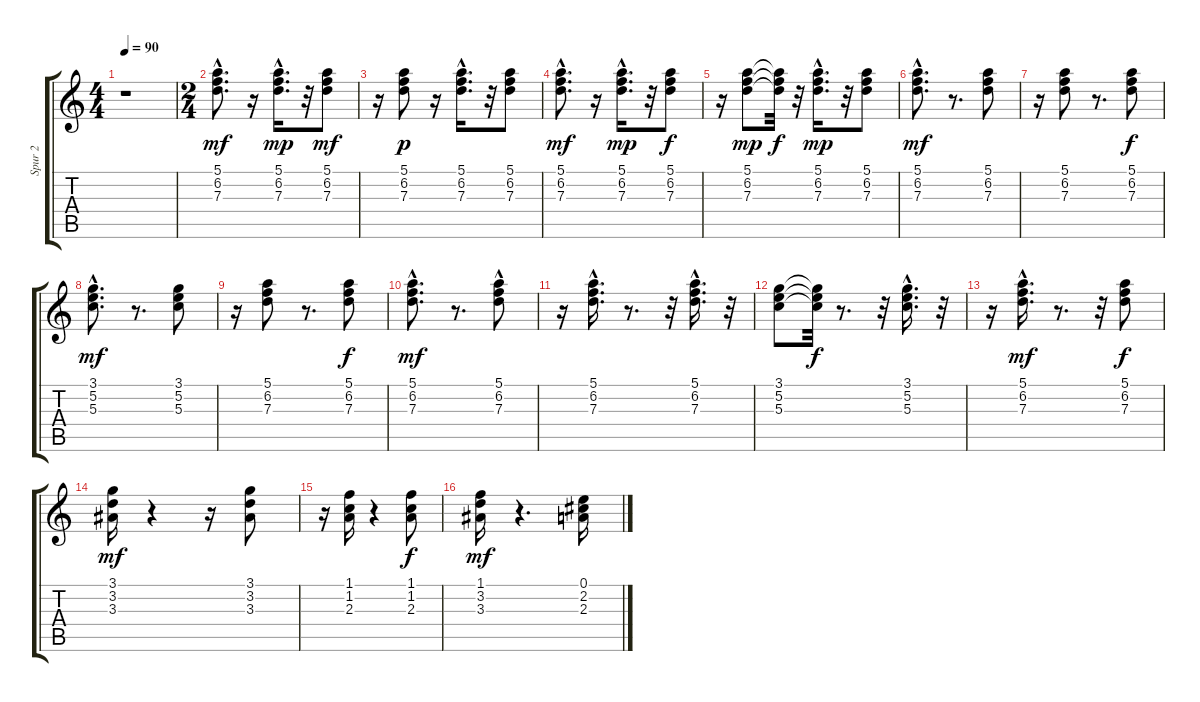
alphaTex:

\track ("Spur 2" "Spur 2") {instrument acousticguitarsteel}
\staff {score tabs}
\tuning (E4 B3 G3 D3 A2 E2) {hide}
\ts (4 4)
\tempo 90
\clef g2
\ks c
r.1{dy mf instrument acousticguitarsteel} |
\ts (2 4)
(5.1{hac} 6.2{hac} 7.3{hac}).8{d} r.16 (5.1{hac} 6.2{hac} 7.3{hac}).16{d dy mp} r.32 (5.1 6.2 7.3).8{dy mf} |
r.16 (5.1 6.2 7.3).8{dy p} r.16 (5.1{hac} 6.2{hac} 7.3{hac}).16{d} r.32 (5.1 6.2 7.3).8 |
(5.1{hac} 6.2{hac} 7.3{hac}).8{d dy mf} r.16 (5.1{hac} 6.2{hac} 7.3{hac}).16{d dy mp} r.32 (5.1 6.2 7.3).8{dy f} |
r.16 (5.1 6.2 7.3).8{dy mp} (5.1{t} 6.2{t} 7.3{t}).32{dy f} r.32 (5.1{hac} 6.2{hac} 7.3{hac}).16{d dy mp} r.32 (5.1 6.2 7.3).8 |
(5.1{hac} 6.2{hac} 7.3{hac}).8{d dy mf} r.8{d} (5.1 6.2 7.3).8 |
r.16 (5.1 6.2 7.3).8 r.8{d} (5.1 6.2 7.3).8{dy f} |
(3.1{hac} 5.2{hac} 5.3{hac}).8{d dy mf} r.8{d} (3.1 5.2 5.3).8 |
r.16 (5.1 6.2 7.3).8 r.8{d} (5.1 6.2 7.3).8{dy f} |
(5.1{hac} 6.2{hac} 7.3{hac}).8{d dy mf} r.8{d} (5.1 6.2 7.3{hac}).8 |
r.16 (5.1{hac} 6.2{hac} 7.3{hac}).16{d} r.8{d} r.32 (5.1{hac} 6.2{hac} 7.3{hac}).16{d} r.32 |
(3.1 5.2 5.3).8 (3.1{t} 5.2{t} 5.3{t}).32{dy f} r.8{d} r.32 (3.1{hac} 5.2{hac} 5.3{hac}).16{d} r.32 |
r.16 (5.1{hac} 6.2{hac} 7.3{hac}).16{d dy mf} r.8{d} r.32 (5.1 6.2 7.3).8{dy f} |
(3.1 3.2 3.3).16{dy mf} r.4 r.16 (3.1 3.2 3.3).8 |
r.16 (1.1 1.2 2.3).16 r.4 (1.1 1.2 2.3).8{dy f} |
(1.1 3.2 3.3).16{dy mf} r.4{d} (0.1 2.2 2.3).16
